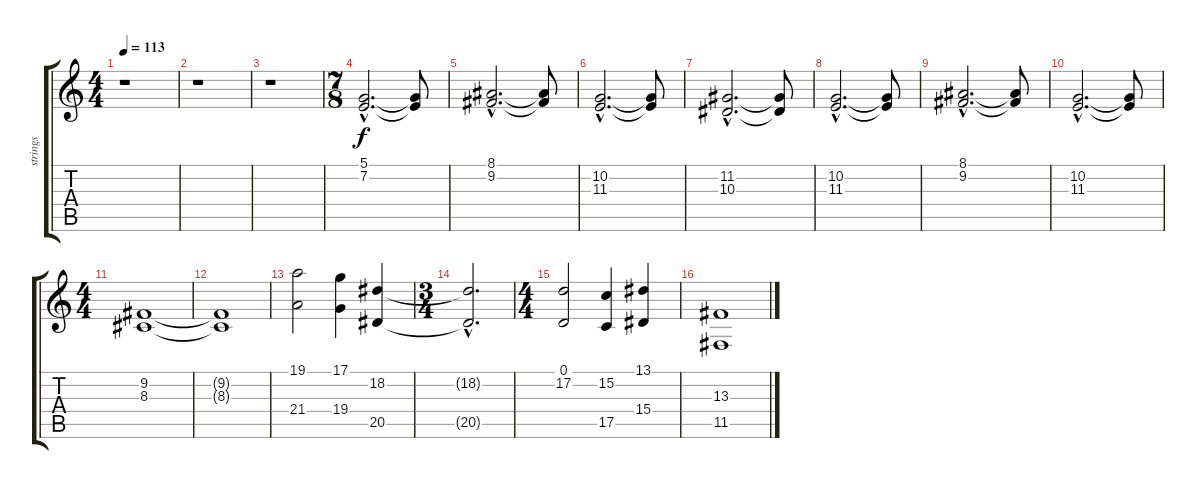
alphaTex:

\track ("strings" "strings") {instrument stringensemble1}
\staff {score tabs}
\tuning (D4 A3 F3 C3 G2 D2) {hide}
\ts (4 4)
\tempo 113
\clef g2
\ks c
r.1{dy f} |
r.1 |
r.1 |
\ts (7 8)
(5.1{hac} 7.2{hac}).2{d} (5.1{t} 7.2{t}).8 |
(8.1{hac} 9.2{hac}).2{d} (8.1{t} 9.2{t}).8 |
(10.2{hac} 11.3{hac}).2{d} (10.2{t} 11.3{t}).8 |
(11.2{hac} 10.3{hac}).2{d} (11.2{t} 10.3{t}).8 |
(10.2{hac} 11.3{hac}).2{d} (10.2{t} 11.3{t}).8 |
(8.1{hac} 9.2{hac}).2{d} (8.1{t} 9.2{t}).8 |
(10.2{hac} 11.3{hac}).2{d} (10.2{t} 11.3{t}).8 |
\ts (4 4)
(9.2 8.3).1 |
(9.2{t} 8.3{t}).1 |
(19.1 21.4).2 (17.1 19.4).4 (18.2 20.5).4 |
\ts (3 4)
(18.2{hac t} 20.5{hac t}).2{d} |
\ts (4 4)
(0.1 17.2).2 (15.2 17.5).4 (13.1 15.4).4 |
(13.3 11.5).1
